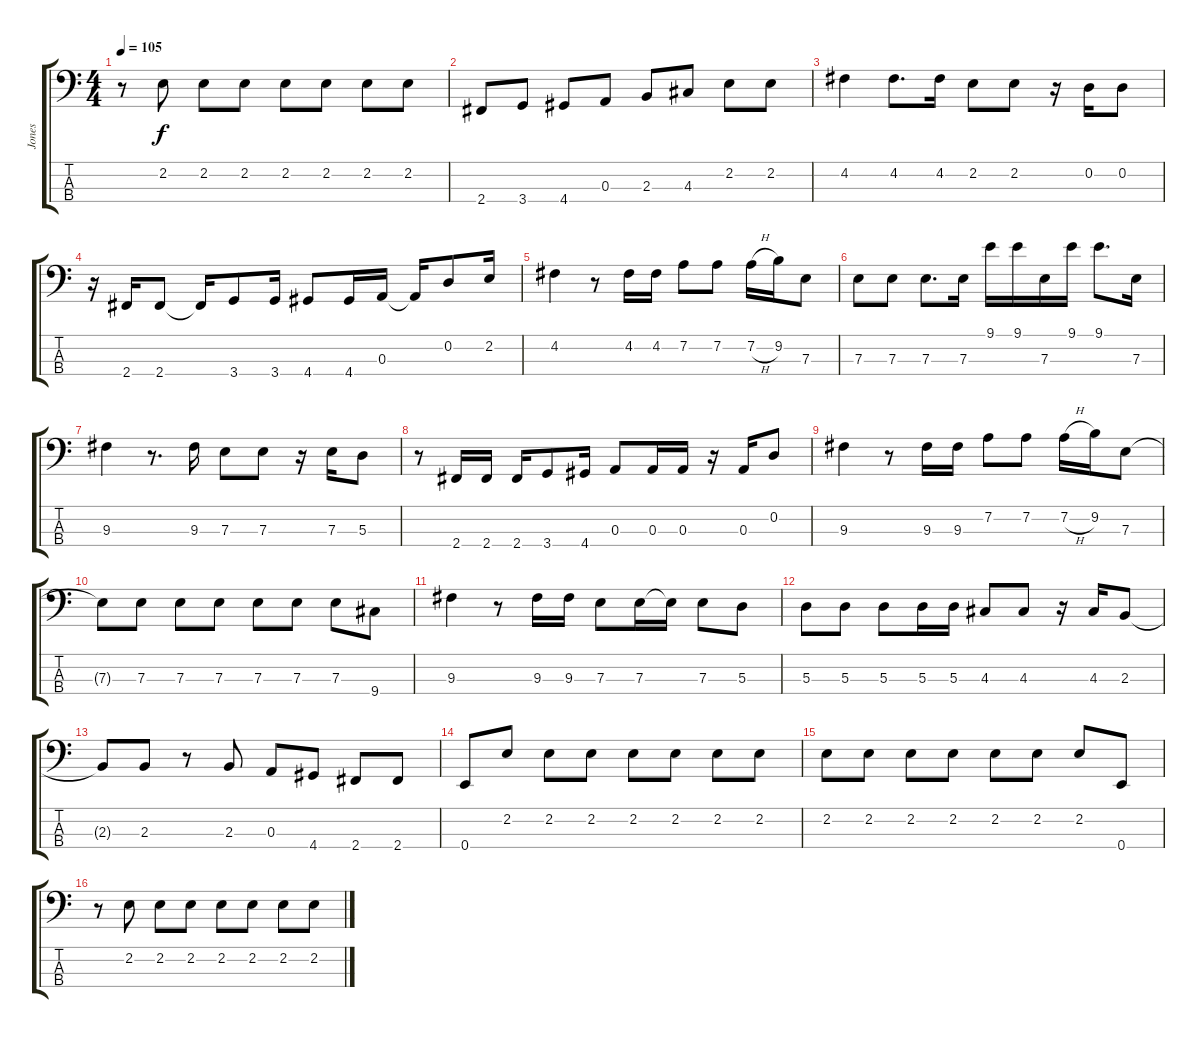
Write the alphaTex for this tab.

\track ("Jones" "Jones") {instrument electricbassfinger}
\staff {score tabs}
\tuning (G2 D2 A1 E1) {hide}
\ts (4 4)
\tempo 105
\clef f4
\ks c
r.8{dy f} 2.2.8 2.2.8 2.2.8 2.2.8 2.2.8 2.2.8 2.2.8 |
2.4.8 3.4.8 4.4.8 0.3.8 2.3.8 4.3.8 2.2.8 2.2.8 |
4.2.4 4.2.8{d} 4.2.16 2.2.8 2.2.8 r.16 0.2.16 0.2.8 |
r.16 2.4.16 2.4.8 2.4{t}.16 3.4.8 3.4.16 4.4.8 4.4.16 0.3.16 0.3{t}.16 0.2.8 2.2.16 |
4.2.4 r.8 4.2.16 4.2.16 7.2.8 7.2.8 7.2{h}.16 9.2.16 7.3.8 |
7.3.8 7.3.8 7.3.8{d} 7.3.16 9.1.16 9.1.16 7.3.16 9.1.16 9.1.8{d} 7.3.16 |
9.3.4 r.8{d} 9.3.16 7.3.8 7.3.8 r.16 7.3.16 5.3.8 |
r.8 2.4.16 2.4.16 2.4.16 3.4.8 4.4.16 0.3.8 0.3.16 0.3.16 r.16 0.3.16 0.2.8 |
9.3.4 r.8 9.3.16 9.3.16 7.2.8 7.2.8 7.2{h}.16 9.2.16 7.3.8 |
7.3{t}.8 7.3.8 7.3.8 7.3.8 7.3.8 7.3.8 7.3.8 9.4.8 |
9.3.4 r.8 9.3.16 9.3.16 7.3.8 7.3.16 7.3{t}.16 7.3.8 5.3.8 |
5.3.8 5.3.8 5.3.8 5.3.16 5.3.16 4.3.8 4.3.8 r.16 4.3.16 2.3.8 |
2.3{t}.8 2.3.8 r.8 2.3.8 0.3.8 4.4.8 2.4.8 2.4.8 |
0.4.8 2.2.8 2.2.8 2.2.8 2.2.8 2.2.8 2.2.8 2.2.8 |
2.2.8 2.2.8 2.2.8 2.2.8 2.2.8 2.2.8 2.2.8 0.4.8 |
r.8 2.2.8 2.2.8 2.2.8 2.2.8 2.2.8 2.2.8 2.2.8
